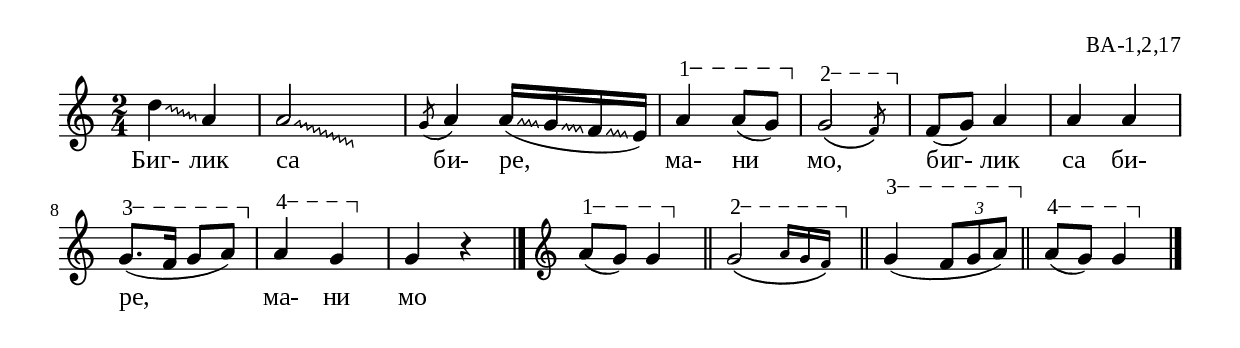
%{
BA_1_2_17
%}

\include "td-preamble.ly"

\score {
\relative c'' {
%% \tempo 4 = 152
  \time 2/4
\gliss  
  d4\glissando a | 
\set Score.measureLength = #(ly:make-moment 3 4)  
  a2\glissando \hideNotes c,4 \unHideNotes 
\set Score.measureLength = #(ly:make-moment 2 4)  
  \acciaccatura g'8 a4 
  \noteF a16\glissando ( \noteF g\glissando  \noteF f\glissando  e) |
\varA
a4\startTextSpan a8( g\stopTextSpan) 
\varB
  \afterGrace g2\startTextSpan\( { \stdB f8\stopTextSpan\) \stdE }
  f8( g) a4 a a 
\varC
  g8.\startTextSpan( f16 g8 a\stopTextSpan) |
\varD  
a4\startTextSpan g\stopTextSpan 
g r4
 \bar "|." 
\endm 
\varA 
a8\startTextSpan([ g]) g4\stopTextSpan \bar "||"
\varB
\afterGrace g2\startTextSpan\( { a16[ g f]\stopTextSpan\) } \bar "||"
\varC
g4\startTextSpan( \times 2/3 { f8[ g a\stopTextSpan ]) } \bar "||"
\varD
a8\startTextSpan( g) g4\stopTextSpan
 \bar "|." 
}
\addlyrics { Биг- лик са " " би- ре, ма- ни мо, биг- лик са би- ре, ма- ни мо }
%
\layout {
  indent = #0
  line-width = 190\mm
  ragged-right=##f
}
%
\midi { 
	\context {
		\Score
		tempoWholesPerMinute = #(ly:make-moment 152 4)
		}
	}
}
%
\header{
  opus = "ВА-1,2,17"
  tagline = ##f
}


